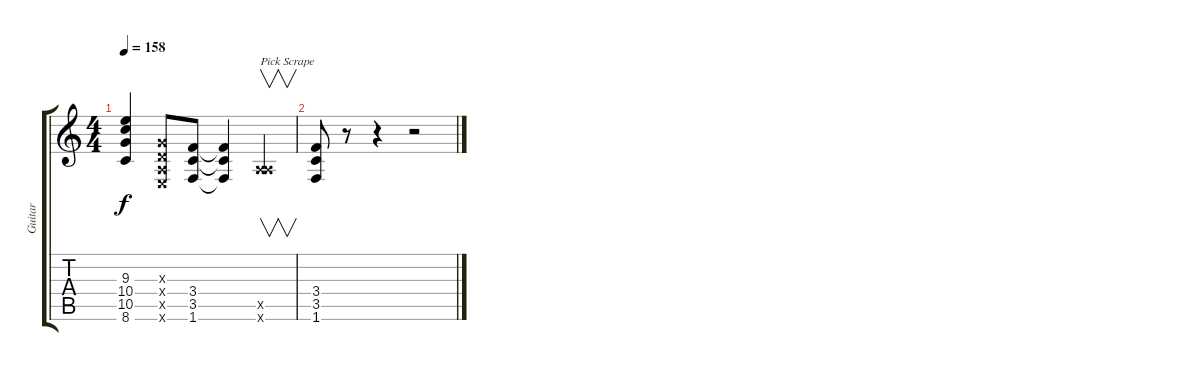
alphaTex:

\track ("Guitar" "Guitar") {instrument overdrivenguitar}
\staff {score tabs}
\tuning (E4 B3 G3 D3 A2 E2) {hide}
\ts (4 4)
\tempo 158
\clef g2
\ks c
(9.3 10.4 10.5 8.6).4{dy f} (0.3{x} 0.4{x} 0.5{x} 0.6{x}).8 (3.4 3.5 1.6).8 (3.4{t} 3.5{t} 1.6{t}).4 (0.5{x} 5.6{x}).4{v txt "Pick Scrape" instrument guitarfretnoise} |
(3.4 3.5 1.6).8{instrument distortionguitar} r.8 r.4 r.2
